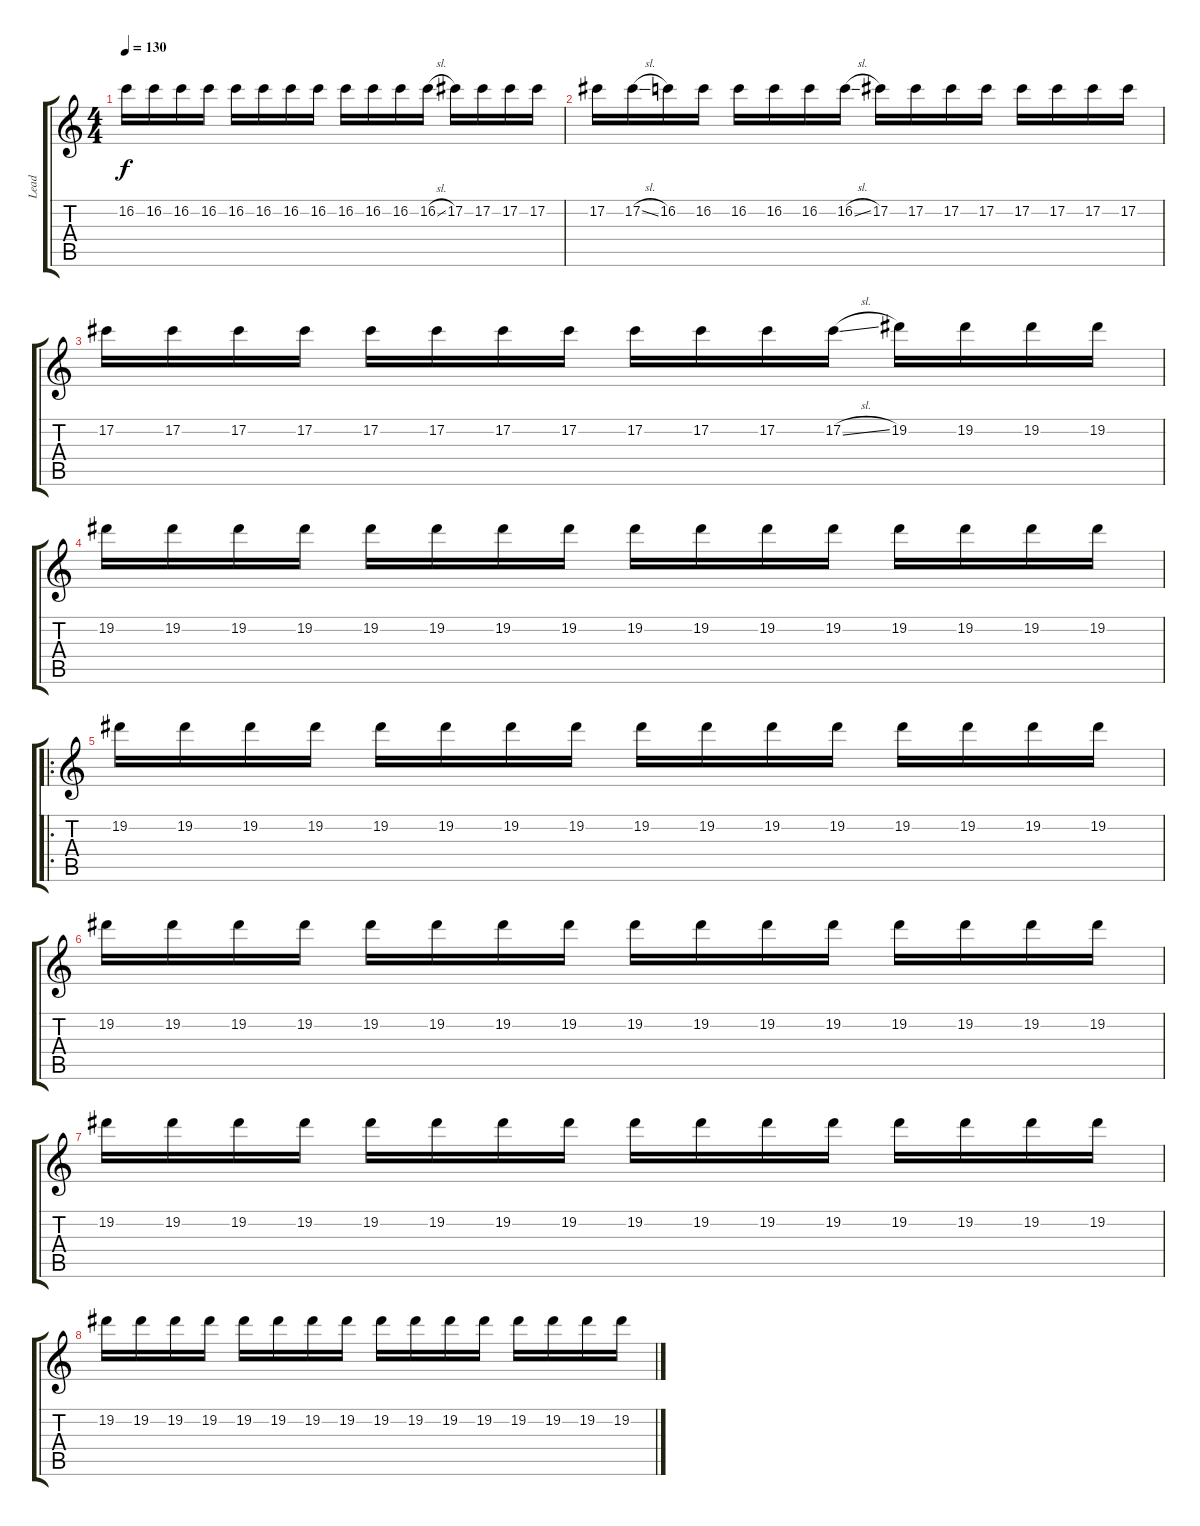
\track ("Lead" "Lead") {instrument acousticguitarsteel}
\staff {score tabs}
\tuning (Db4 Ab3 E3 B2 Gb2 B1) {hide}
\ts (4 4)
\tempo 130
\clef g2
\ks c
16.2.16{dy f} 16.2.16 16.2.16 16.2.16 16.2.16 16.2.16 16.2.16 16.2.16 16.2.16 16.2.16 16.2.16 16.2{sl}.16 17.2.16 17.2.16 17.2.16 17.2.16 |
17.2.16 17.2{sl}.16 16.2.16 16.2.16 16.2.16 16.2.16 16.2.16 16.2{sl}.16 17.2.16 17.2.16 17.2.16 17.2.16 17.2.16 17.2.16 17.2.16 17.2.16 |
17.2.16 17.2.16 17.2.16 17.2.16 17.2.16 17.2.16 17.2.16 17.2.16 17.2.16 17.2.16 17.2.16 17.2{sl}.16 19.2.16 19.2.16 19.2.16 19.2.16 |
19.2.16 19.2.16 19.2.16 19.2.16 19.2.16 19.2.16 19.2.16 19.2.16 19.2.16 19.2.16 19.2.16 19.2.16 19.2.16 19.2.16 19.2.16 19.2.16 |
\ro
19.2.16 19.2.16 19.2.16 19.2.16 19.2.16 19.2.16 19.2.16 19.2.16 19.2.16 19.2.16 19.2.16 19.2.16 19.2.16 19.2.16 19.2.16 19.2.16 |
19.2.16 19.2.16 19.2.16 19.2.16 19.2.16 19.2.16 19.2.16 19.2.16 19.2.16 19.2.16 19.2.16 19.2.16 19.2.16 19.2.16 19.2.16 19.2.16 |
19.2.16 19.2.16 19.2.16 19.2.16 19.2.16 19.2.16 19.2.16 19.2.16 19.2.16 19.2.16 19.2.16 19.2.16 19.2.16 19.2.16 19.2.16 19.2.16 |
19.2.16 19.2.16 19.2.16 19.2.16 19.2.16 19.2.16 19.2.16 19.2.16 19.2.16 19.2.16 19.2.16 19.2.16 19.2.16 19.2.16 19.2.16 19.2.16
